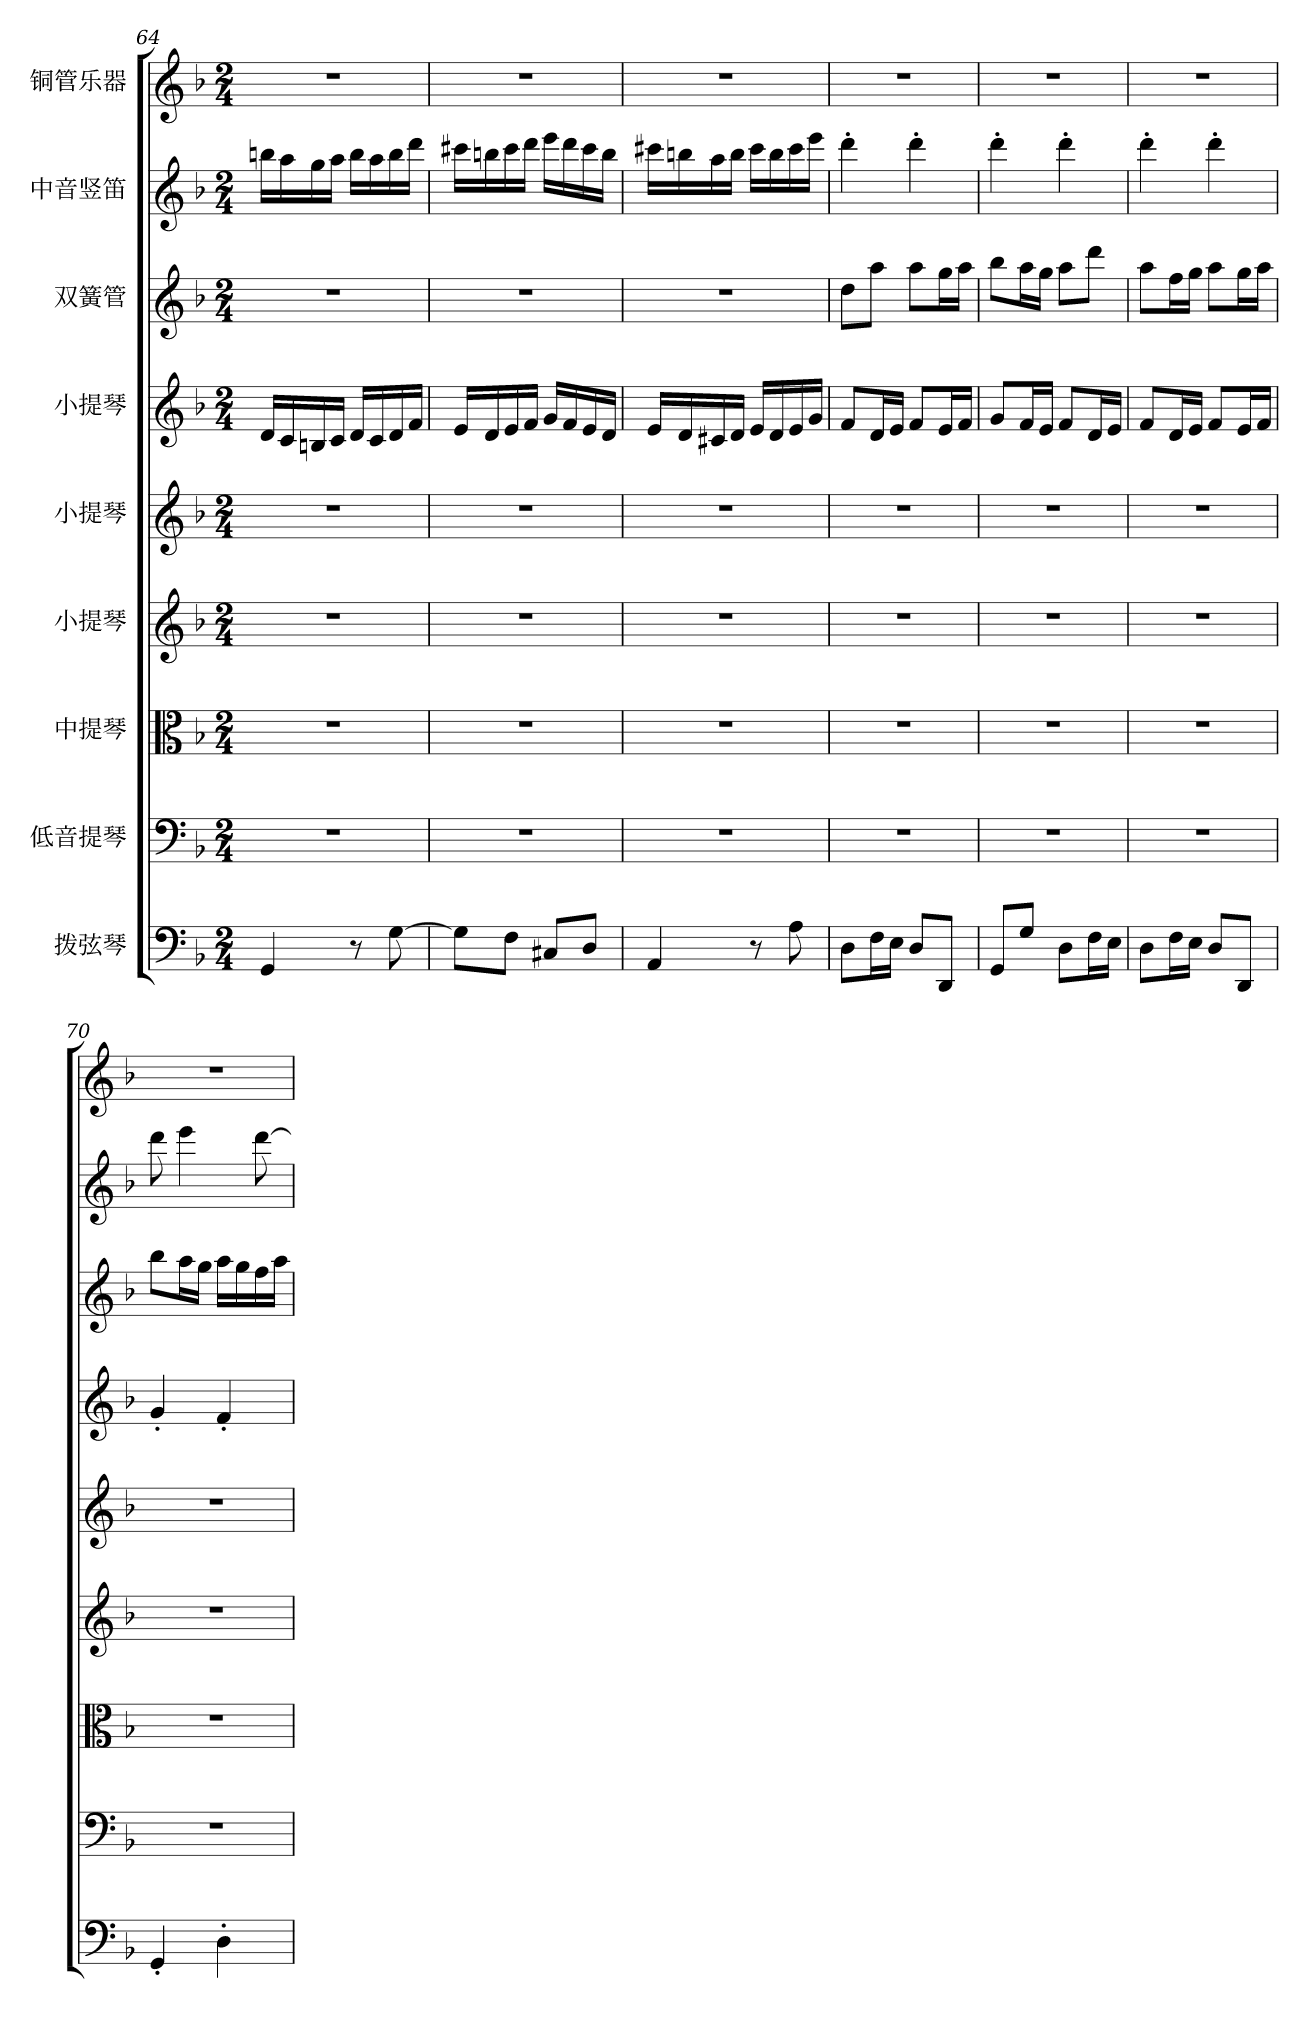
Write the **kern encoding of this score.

**kern	**kern	**kern	**kern	**kern	**kern	**kern	**kern	**kern
*part9	*part8	*part7	*part6	*part5	*part4	*part3	*part2	*part1
*staff9	*staff8	*staff7	*staff6	*staff5	*staff4	*staff3	*staff2	*staff1
*I"拨弦琴	*I"低音提琴	*I"中提琴	*I"小提琴	*I"小提琴	*I"小提琴	*I"双簧管	*I"中音竖笛	*I"铜管乐器
*clefF4	*clefF4	*clefC3	*clefG2	*clefG2	*clefG2	*clefG2	*clefG2	*clefG2
*	*ITrd7c12	*	*	*	*	*	*	*
*k[b-]	*k[b-]	*k[b-]	*k[b-]	*k[b-]	*k[b-]	*k[b-]	*k[b-]	*k[b-]
*M2/4	*M2/4	*M2/4	*M2/4	*M2/4	*M2/4	*M2/4	*M2/4	*M2/4
=64	=64	=64	=64	=64	=64	=64	=64	=64
4GG/	2r	2r	2r	2r	16d/LL	2r	16bbn\LL	2r
.	.	.	.	.	16c/	.	16aa\	.
.	.	.	.	.	16Bn/	.	16gg\	.
.	.	.	.	.	16c/JJ	.	16aa\JJ	.
8r	.	.	.	.	16d/LL	.	16bb\LL	.
.	.	.	.	.	16c/	.	16aa\	.
[8G\	.	.	.	.	16d/	.	16bb\	.
.	.	.	.	.	16f/JJ	.	16ddd\JJ	.
!!LO:PB:g=z
=65	=65	=65	=65	=65	=65	=65	=65	=65
8G\L]	2r	2r	2r	2r	16e/LL	2r	16ccc#X\LL	2r
.	.	.	.	.	16d/	.	16bbn\	.
8F\J	.	.	.	.	16e/	.	16ccc#\	.
.	.	.	.	.	16f/JJ	.	16ddd\JJ	.
8C#X/L	.	.	.	.	16g/LL	.	16eee\LL	.
.	.	.	.	.	16f/	.	16ddd\	.
8D/J	.	.	.	.	16e/	.	16ccc#\	.
.	.	.	.	.	16d/JJ	.	16bb\JJ	.
=66	=66	=66	=66	=66	=66	=66	=66	=66
4AA/	2r	2r	2r	2r	16e/LL	2r	16ccc#X\LL	2r
.	.	.	.	.	16d/	.	16bbn\	.
.	.	.	.	.	16c#X/	.	16aa\	.
.	.	.	.	.	16d/JJ	.	16bb\JJ	.
8r	.	.	.	.	16e/LL	.	16ccc#\LL	.
.	.	.	.	.	16d/	.	16bb\	.
8A\	.	.	.	.	16e/	.	16ccc#\	.
.	.	.	.	.	16g/JJ	.	16eee\JJ	.
=67	=67	=67	=67	=67	=67	=67	=67	=67
8D\L	2r	2r	2r	2r	8f/L	8dd\L	4ddd'\	2r
16F\L	.	.	.	.	16d/L	8aa\J	.	.
16E\JJ	.	.	.	.	16e/JJ	.	.	.
8D/L	.	.	.	.	8f/L	8aa\L	4ddd'\	.
8DD/J	.	.	.	.	16e/L	16gg\L	.	.
.	.	.	.	.	16f/JJ	16aa\JJ	.	.
=68	=68	=68	=68	=68	=68	=68	=68	=68
8GG/L	2r	2r	2r	2r	8g/L	8bb-\L	4ddd'\	2r
8G/J	.	.	.	.	16f/L	16aa\L	.	.
.	.	.	.	.	16e/JJ	16gg\JJ	.	.
8D\L	.	.	.	.	8f/L	8aa\L	4ddd'\	.
16F\L	.	.	.	.	16d/L	8ddd\J	.	.
16E\JJ	.	.	.	.	16e/JJ	.	.	.
!!LO:PB:g=z
=69	=69	=69	=69	=69	=69	=69	=69	=69
8D\L	2r	2r	2r	2r	8f/L	8aa\L	4ddd'\	2r
16F\L	.	.	.	.	16d/L	16ff\L	.	.
16E\JJ	.	.	.	.	16e/JJ	16gg\JJ	.	.
8D/L	.	.	.	.	8f/L	8aa\L	4ddd'\	.
8DD/J	.	.	.	.	16e/L	16gg\L	.	.
.	.	.	.	.	16f/JJ	16aa\JJ	.	.
=70	=70	=70	=70	=70	=70	=70	=70	=70
4GG'/	2r	2r	2r	2r	4g'/	8bb-\L	8ddd\	2r
.	.	.	.	.	.	16aa\L	4eee\	.
.	.	.	.	.	.	16gg\JJ	.	.
4D'\	.	.	.	.	4f'/	16aa\LL	.	.
.	.	.	.	.	.	16gg\	.	.
.	.	.	.	.	.	16ff\	[8ddd\	.
.	.	.	.	.	.	16aa\JJ	.	.
=	=	=	=	=	=	=	=	=
*-	*-	*-	*-	*-	*-	*-	*-	*-
